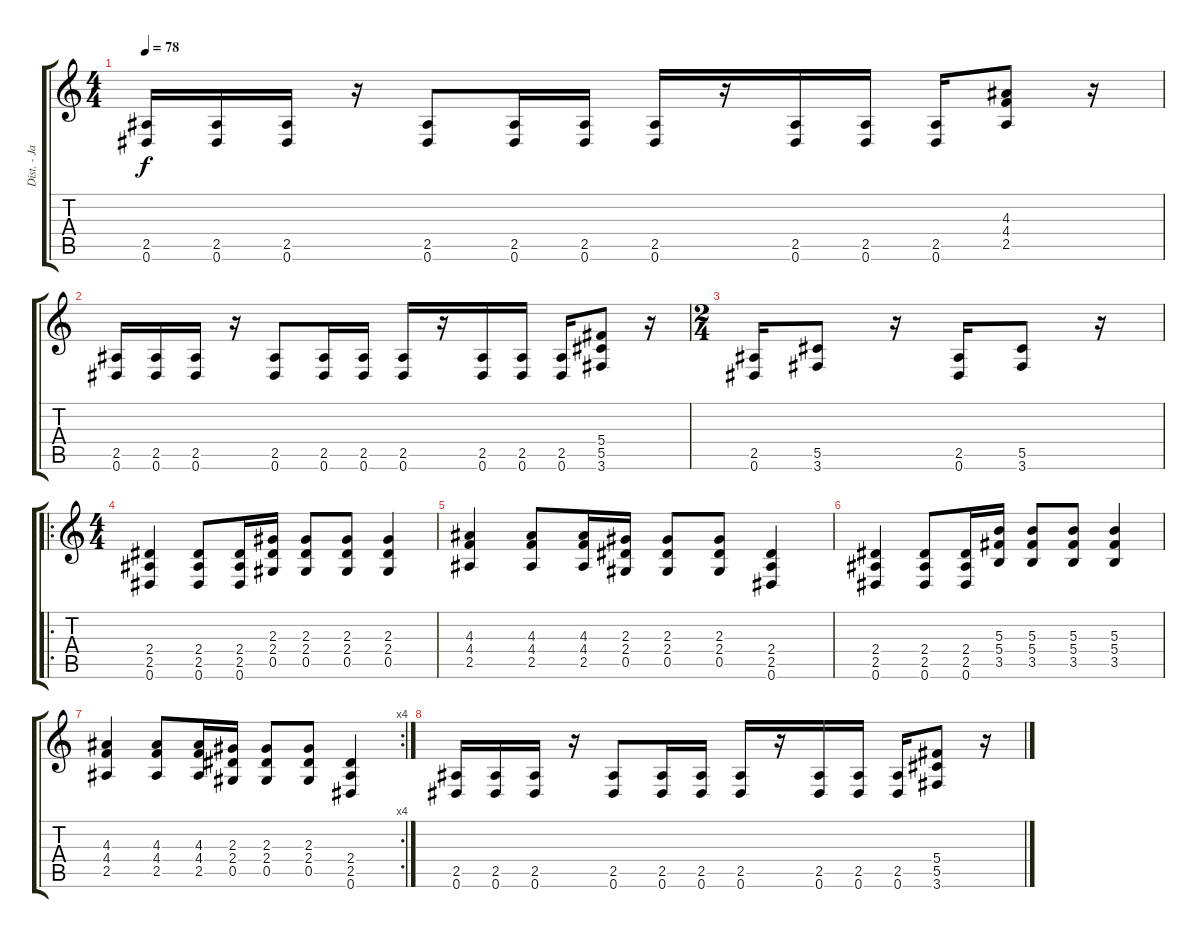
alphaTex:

\track ("Dist. - James" "Dist. - Ja") {instrument distortionguitar}
\staff {score tabs}
\tuning (Eb4 Bb3 Gb3 Db3 Ab2 Eb2) {hide}
\ts (4 4)
\tempo 78
\clef g2
\ks c
(2.5 0.6).16{dy f} (2.5 0.6).16 (2.5 0.6).16 r.16 (2.5 0.6).8 (2.5 0.6).16 (2.5 0.6).16 (2.5 0.6).16 r.16 (2.5 0.6).16 (2.5 0.6).16 (2.5 0.6).16 (4.3 4.4 2.5).8 r.16 |
(2.5 0.6).16 (2.5 0.6).16 (2.5 0.6).16 r.16 (2.5 0.6).8 (2.5 0.6).16 (2.5 0.6).16 (2.5 0.6).16 r.16 (2.5 0.6).16 (2.5 0.6).16 (2.5 0.6).16 (5.4 5.5 3.6).8 r.16 |
\ts (2 4)
(2.5 0.6).16 (5.5 3.6).8 r.16 (2.5 0.6).16 (5.5 3.6).8 r.16 |
\ro
\ts (4 4)
(2.4 2.5 0.6).4 (2.4 2.5 0.6).8 (2.4 2.5 0.6).16 (2.3 2.4 0.5).16 (2.3 2.4 0.5).8 (2.3 2.4 0.5).8 (2.3 2.4 0.5).4 |
(4.3 4.4 2.5).4 (4.3 4.4 2.5).8 (4.3 4.4 2.5).16 (2.3 2.4 0.5).16 (2.3 2.4 0.5).8 (2.3 2.4 0.5).8 (2.4 2.5 0.6).4 |
(2.4 2.5 0.6).4 (2.4 2.5 0.6).8 (2.4 2.5 0.6).16 (5.3 5.4 3.5).16 (5.3 5.4 3.5).8 (5.3 5.4 3.5).8 (5.3 5.4 3.5).4 |
\rc 4
(4.3 4.4 2.5).4 (4.3 4.4 2.5).8 (4.3 4.4 2.5).16 (2.3 2.4 0.5).16 (2.3 2.4 0.5).8 (2.3 2.4 0.5).8 (2.4 2.5 0.6).4 |
(2.5 0.6).16 (2.5 0.6).16 (2.5 0.6).16 r.16 (2.5 0.6).8 (2.5 0.6).16 (2.5 0.6).16 (2.5 0.6).16 r.16 (2.5 0.6).16 (2.5 0.6).16 (2.5 0.6).16 (5.4 5.5 3.6).8 r.16
